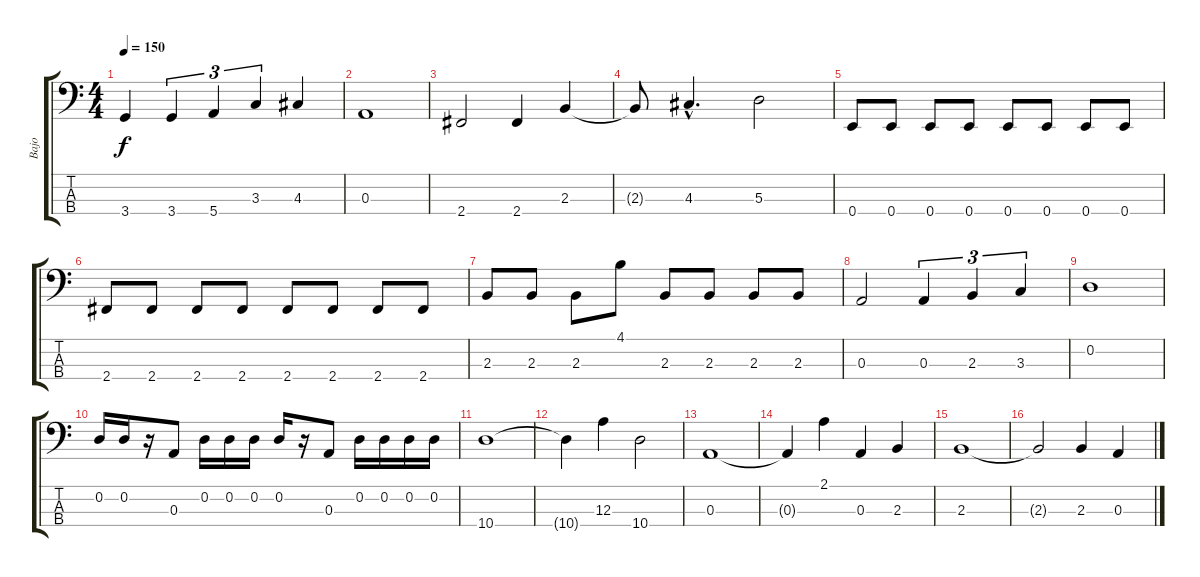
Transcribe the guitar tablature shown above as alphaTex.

\track ("Bajo" "Bajo") {instrument electricbassfinger}
\staff {score tabs}
\tuning (G2 D2 A1 E1) {hide}
\ts (4 4)
\tempo 150
\clef f4
\ks c
3.4{t}.4{dy f} 3.4.4{tu (3 2)} 5.4.4{tu (3 2)} 3.3.4{tu (3 2)} 4.3.4 |
0.3.1 |
2.4.2 2.4.4 2.3.4 |
2.3{t}.8 4.3{hac}.4{d} 5.3.2 |
0.4.8 0.4.8 0.4.8 0.4.8 0.4.8 0.4.8 0.4.8 0.4.8 |
2.4.8 2.4.8 2.4.8 2.4.8 2.4.8 2.4.8 2.4.8 2.4.8 |
2.3.8 2.3.8 2.3.8 4.1.8 2.3.8 2.3.8 2.3.8 2.3.8 |
0.3.2 0.3.4{tu (3 2)} 2.3.4{tu (3 2)} 3.3.4{tu (3 2)} |
0.2.1 |
0.2.16 0.2.16 r.16 0.3.8 0.2.16 0.2.16 0.2.16 0.2.16 r.16 0.3.8 0.2.16 0.2.16 0.2.16 0.2.16 |
10.4.1 |
10.4{t}.4 12.3.4 10.4.2 |
0.3.1 |
0.3{t}.4 2.1.4 0.3.4 2.3.4 |
2.3.1 |
2.3{t}.2 2.3.4 0.3.4
